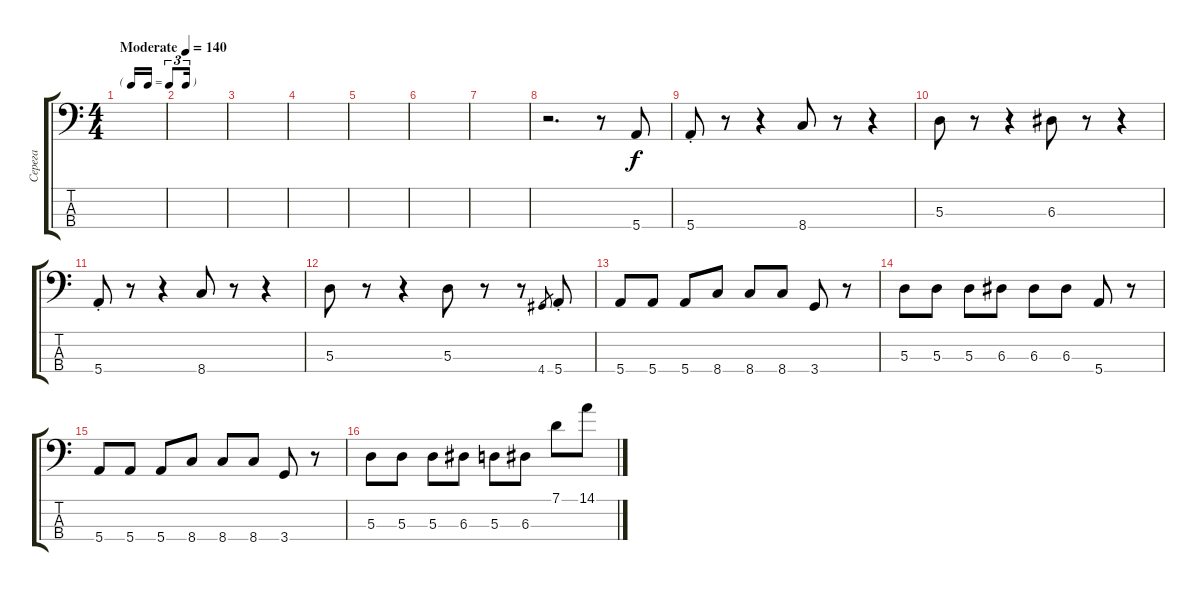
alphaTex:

\track ("Серега" "Серега") {instrument electricbasspick}
\staff {score tabs}
\tuning (G2 D2 A1 E1) {hide}
\ts (4 4)
\tf triplet16th
\tempo (140 "Moderate")
\clef f4
\ks c
|
|
|
|
|
|
|
r.2{d} r.8 5.4.8 |
5.4{st}.8 r.8 r.4 8.4.8 r.8 r.4 |
5.3.8 r.8 r.4 6.3.8 r.8 r.4 |
5.4{st}.8 r.8 r.4 8.4.8 r.8 r.4 |
5.3.8 r.8 r.4 5.3.8 r.8 r.8 4.4.8{gr} 5.4{st}.8 |
5.4.8 5.4.8 5.4.8 8.4.8 8.4.8 8.4.8 3.4.8 r.8 |
5.3.8 5.3.8 5.3.8 6.3.8 6.3.8 6.3.8 5.4.8 r.8 |
5.4.8 5.4.8 5.4.8 8.4.8 8.4.8 8.4.8 3.4.8 r.8 |
5.3.8 5.3.8 5.3.8 6.3.8 5.3.8 6.3.8 7.1.8 14.1.8
